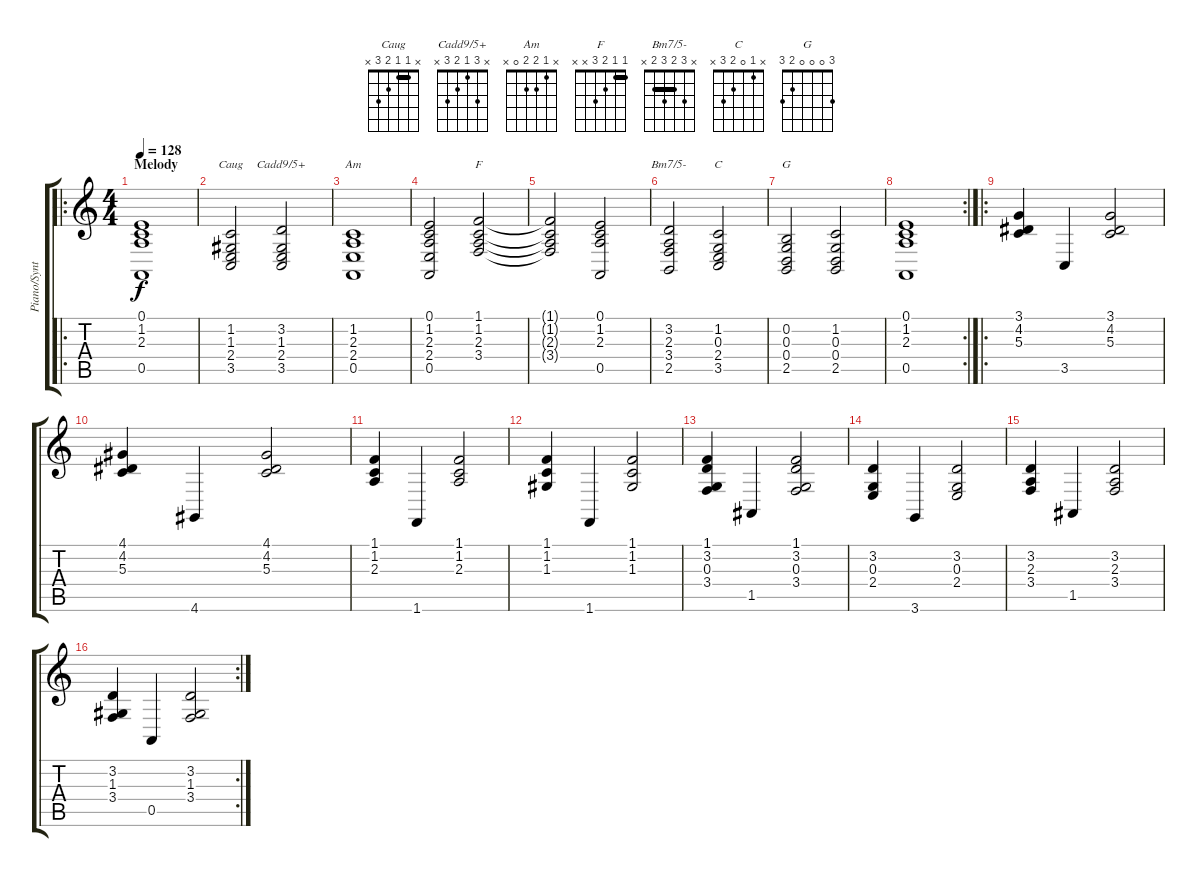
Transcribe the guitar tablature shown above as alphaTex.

\track ("Piano/Synth" "Piano/Synt") {instrument acousticgrandpiano}
\staff {score tabs}
\tuning (E4 B3 G3 D3 A2 E2) {hide}
\chord ("Caug" x 1 1 2 3 x) {barre 1}
\chord ("Cadd9/5+" x 3 1 2 3 x)
\chord ("Am" x 1 2 2 0 x)
\chord ("F" 1 1 2 3 x x) {barre 1}
\chord ("Bm7/5-" x 3 2 3 2 x) {barre 2}
\chord ("C" x 1 0 2 3 x)
\chord ("G" 3 0 0 0 2 3)
\ro
\ts (4 4)
\section ("" "Melody")
\tempo 128
\clef g2
\ks c
(0.1{t} 1.2{t} 2.3{t} 0.5{t}).1{dy f} |
(1.2 1.3 2.4 3.5).2{ch "Caug"} (3.2 1.3 2.4 3.5).2{ch "Cadd9/5+"} |
(1.2 2.3 2.4 0.5).1{ch "Am"} |
(0.1 1.2 2.3 2.4 0.5).2 (1.1 1.2 2.3 3.4).2{ch "F"} |
(1.1{t} 1.2{t} 2.3{t} 3.4{t}).2 (0.1 1.2 2.3 0.5).2 |
(3.2 2.3 3.4 2.5).2{ch "Bm7/5-"} (1.2 0.3 2.4 3.5).2{ch "C"} |
(0.2 0.3 0.4 2.5).2{ch "G"} (1.2 0.3 0.4 2.5).2 |
\rc 2
(0.1 1.2 2.3 0.5).1 |
\ro
(3.1 4.2 5.3).4 3.5.4 (3.1 4.2 5.3).2 |
(4.1 4.2 5.3).4 4.6.4 (4.1 4.2 5.3).2 |
(1.1 1.2 2.3).4 1.6.4 (1.1 1.2 2.3).2 |
(1.1 1.2 1.3).4 1.6.4 (1.1 1.2 1.3).2 |
(1.1 3.2 0.3 3.4).4 1.5.4 (1.1 3.2 0.3 3.4).2 |
(3.2 0.3 2.4).4 3.6.4 (3.2 0.3 2.4).2 |
(3.2 2.3 3.4).4 1.5.4 (3.2 2.3 3.4).2 |
\rc 2
(3.2 1.3 3.4).4 0.5.4 (3.2 1.3 3.4).2
